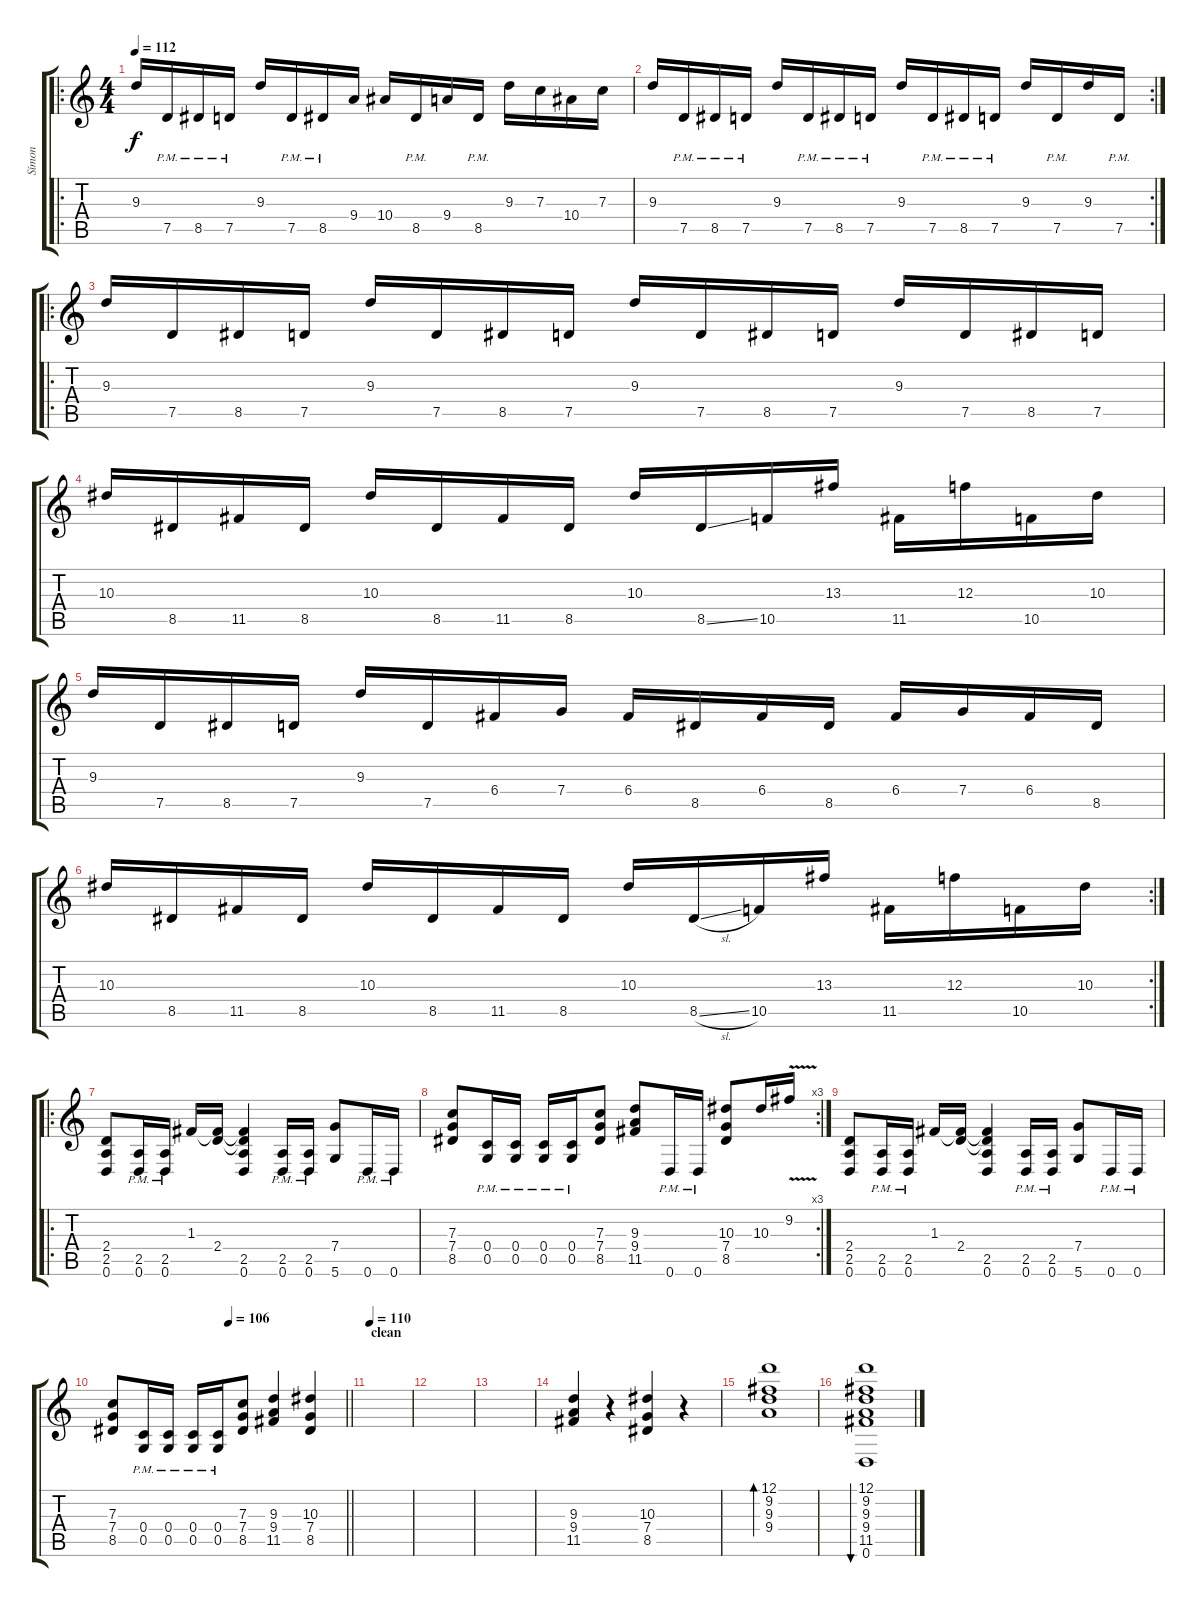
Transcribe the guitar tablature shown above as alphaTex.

\track ("Símon " "Símon ") {instrument distortionguitar}
\staff {score tabs}
\tuning (D4 A3 F3 C3 G2 D2) {hide}
\ro
\ts (4 4)
\tempo 112
\clef g2
\ks c
9.3.16{dy f} 7.5{pm}.16 8.5{pm}.16 7.5{pm}.16 9.3.16 7.5{pm}.16 8.5{pm}.16 9.4.16 10.4.16 8.5{pm}.16 9.4.16 8.5{pm}.16 9.3.16 7.3.16 10.4.16 7.3.16 |
\rc 2
9.3.16 7.5{pm}.16 8.5{pm}.16 7.5{pm}.16 9.3.16 7.5{pm}.16 8.5{pm}.16 7.5{pm}.16 9.3.16 7.5{pm}.16 8.5{pm}.16 7.5{pm}.16 9.3.16 7.5{pm}.16 9.3.16 7.5{pm}.16 |
\ro
9.3.16 7.5.16 8.5.16 7.5.16 9.3.16 7.5.16 8.5.16 7.5.16 9.3.16 7.5.16 8.5.16 7.5.16 9.3.16 7.5.16 8.5.16 7.5.16 |
10.3.16 8.5.16 11.5.16 8.5.16 10.3.16 8.5.16 11.5.16 8.5.16 10.3.16 8.5{ss}.16 10.5.16 13.3.16 11.5.16 12.3.16 10.5.16 10.3.16 |
9.3.16 7.5.16 8.5.16 7.5.16 9.3.16 7.5.16 6.4.16 7.4.16 6.4.16 8.5.16 6.4.16 8.5.16 6.4.16 7.4.16 6.4.16 8.5.16 |
\rc 2
10.3.16 8.5.16 11.5.16 8.5.16 10.3.16 8.5.16 11.5.16 8.5.16 10.3.16 8.5{sl}.16 10.5.16 13.3.16 11.5.16 12.3.16 10.5.16 10.3.16 |
\ro
(2.4 2.5 0.6).8 (2.5{pm} 0.6{pm}).16 (2.5{pm} 0.6{pm}).16 1.3.16 (1.3{t} 2.4).16 (1.3{t} 2.4{t} 2.5 0.6).4 (2.5{pm} 0.6{pm}).16 (2.5{pm} 0.6{pm}).16 (7.4 5.6).8 0.6{pm}.16 0.6{pm}.16 |
\rc 3
(7.3 7.4 8.5).8 (0.4{pm} 0.5{pm}).16 (0.4{pm} 0.5{pm}).16 (0.4{pm} 0.5{pm}).16 (0.4{pm} 0.5{pm}).16 (7.3 7.4 8.5).8 (9.3 9.4 11.5).8 0.6{pm}.16 0.6{pm}.16 (10.3 7.4 8.5).8 10.3.16 9.2{v}.16 |
(2.4 2.5 0.6).8 (2.5{pm} 0.6{pm}).16 (2.5{pm} 0.6{pm}).16 1.3.16 (1.3{t} 2.4).16 (1.3{t} 2.4{t} 2.5 0.6).4 (2.5{pm} 0.6{pm}).16 (2.5{pm} 0.6{pm}).16 (7.4 5.6).8 0.6{pm}.16 0.6{pm}.16 |
\tempo (106 0.5)
\barLineRight lightlight
(7.3 7.4 8.5).8 (0.4{pm} 0.5{pm}).16 (0.4{pm} 0.5{pm}).16 (0.4{pm} 0.5{pm}).16 (0.4{pm} 0.5{pm}).16 (7.3 7.4 8.5).8 (9.3 9.4 11.5).4 (10.3 7.4 8.5).4 |
\section ("" "clean")
\tempo 110
|
|
|
(9.3 9.4 11.5).4 r.4 (10.3 7.4 8.5).4 r.4 |
(12.1 9.2 9.3 9.4).1{bd 480} |
(12.1 9.2 9.3 9.4 11.5 0.6).1{bu 480}
